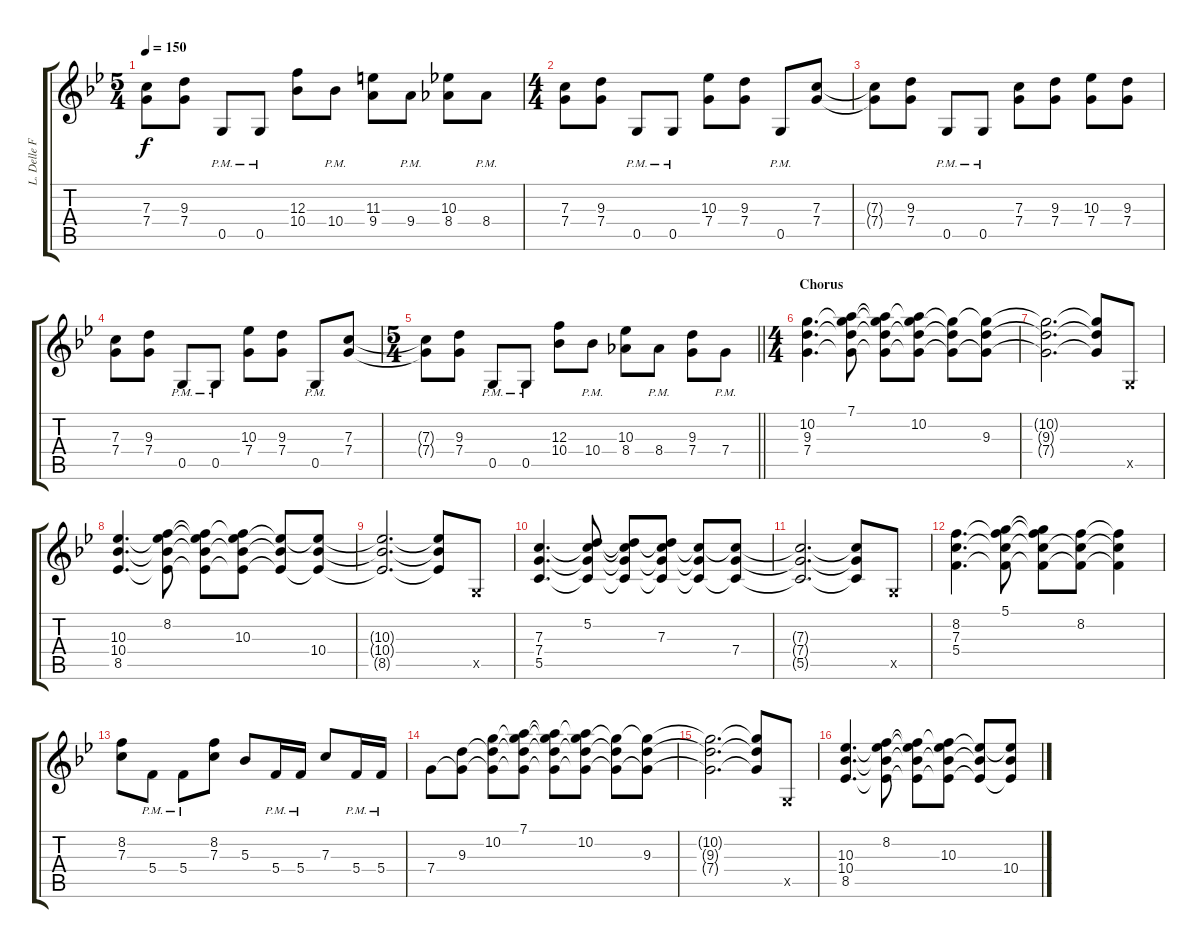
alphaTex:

\track ("L. Delle Fave (Dist. Guitar R)" "L. Delle F") {instrument overdrivenguitar}
\staff {score tabs}
\tuning (D4 A3 F3 C3 G2 D2) {hide}
\ts (5 4)
\tempo 150
\clef g2
\ks gminor
(7.3{t} 7.4{t}).8{dy f} (9.3 7.4).8 0.5{pm}.8 0.5{pm}.8 (12.3 10.4).8 10.4{pm}.8 (11.3 9.4).8 9.4{pm}.8 (10.3 8.4).8 8.4{pm}.8 |
\ts (4 4)
(7.3 7.4).8 (9.3 7.4).8 0.5{pm}.8 0.5{pm}.8 (10.3 7.4).8 (9.3 7.4).8 0.5{pm}.8 (7.3 7.4).8 |
(7.3{t} 7.4{t}).8 (9.3 7.4).8 0.5{pm}.8 0.5{pm}.8 (7.3 7.4).8 (9.3 7.4).8 (10.3 7.4).8 (9.3 7.4).8 |
(7.3 7.4).8 (9.3 7.4).8 0.5{pm}.8 0.5{pm}.8 (10.3 7.4).8 (9.3 7.4).8 0.5{pm}.8 (7.3 7.4).8 |
\ts (5 4)
\barLineRight lightlight
(7.3{t} 7.4{t}).8 (9.3 7.4).8 0.5{pm}.8 0.5{pm}.8 (12.3 10.4).8 10.4{pm}.8 (10.3 8.4).8 8.4{pm}.8 (9.3 7.4).8 7.4{pm}.8 |
\ts (4 4)
\section ("" "Chorus")
(10.2 9.3 7.4).4{d} (7.1 10.2{t} 9.3{t} 7.4{t}).8 (7.1{t} 10.2{t} 9.3{t} 7.4{t}).8 (7.1{t} 10.2 9.3{t} 7.4{t}).8 (10.2{t} 9.3{t} 7.4{t}).8 (10.2{t} 9.3 7.4{t}).8 |
(10.2{t} 9.3{t} 7.4{t}).2{d} (10.2{t} 9.3{t} 7.4{t}).8 0.5{x}.8 |
(10.3 10.4 8.5).4{d} (8.2 10.3{t} 10.4{t} 8.5{t}).8 (8.2{t} 10.3{t} 10.4{t} 8.5{t}).8 (8.2{t} 10.3 10.4{t} 8.5{t}).8 (10.3{t} 10.4{t} 8.5{t}).8 (10.3{t} 10.4 8.5{t}).8 |
(10.3{t} 10.4{t} 8.5{t}).2{d} (10.3{t} 10.4{t} 8.5{t}).8 0.5{x}.8 |
(7.3 7.4 5.5).4{d} (5.2 7.3{t} 7.4{t} 5.5{t}).8 (5.2{t} 7.3{t} 7.4{t} 5.5{t}).8 (5.2{t} 7.3 7.4{t} 5.5{t}).8 (7.3{t} 7.4{t} 5.5{t}).8 (7.3{t} 7.4 5.5{t}).8 |
(7.3{t} 7.4{t} 5.5{t}).2{d} (7.3{t} 7.4{t} 5.5{t}).8 0.5{x}.8 |
(8.2 7.3 5.4).4{d} (5.1 8.2{t} 7.3{t} 5.4{t}).8 (5.1{t} 8.2{t} 7.3{t} 5.4{t}).8 (8.2 7.3{t} 5.4{t}).8 (8.2{t} 7.3{t} 5.4{t}).4 |
(8.2 7.3).8 5.4{pm}.8 5.4{pm}.8 (8.2 7.3).8 5.3.8 5.4{pm}.16 5.4{pm}.16 7.3.8 5.4{pm}.16 5.4{pm}.16 |
7.4.8 (9.3 7.4{t}).8 (10.2 9.3{t} 7.4{t}).8 (7.1 10.2{t} 9.3{t} 7.4{t}).8 (7.1{t} 10.2{t} 9.3{t} 7.4{t}).8 (7.1{t} 10.2 9.3{t} 7.4{t}).8 (10.2{t} 9.3{t} 7.4{t}).8 (10.2{t} 9.3 7.4{t}).8 |
(10.2{t} 9.3{t} 7.4{t}).2{d} (10.2{t} 9.3{t} 7.4{t}).8 0.5{x}.8 |
(10.3 10.4 8.5).4{d} (8.2 10.3{t} 10.4{t} 8.5{t}).8 (8.2{t} 10.3{t} 10.4{t} 8.5{t}).8 (8.2{t} 10.3 10.4{t} 8.5{t}).8 (10.3{t} 10.4{t} 8.5{t}).8 (10.3{t} 10.4 8.5{t}).8
